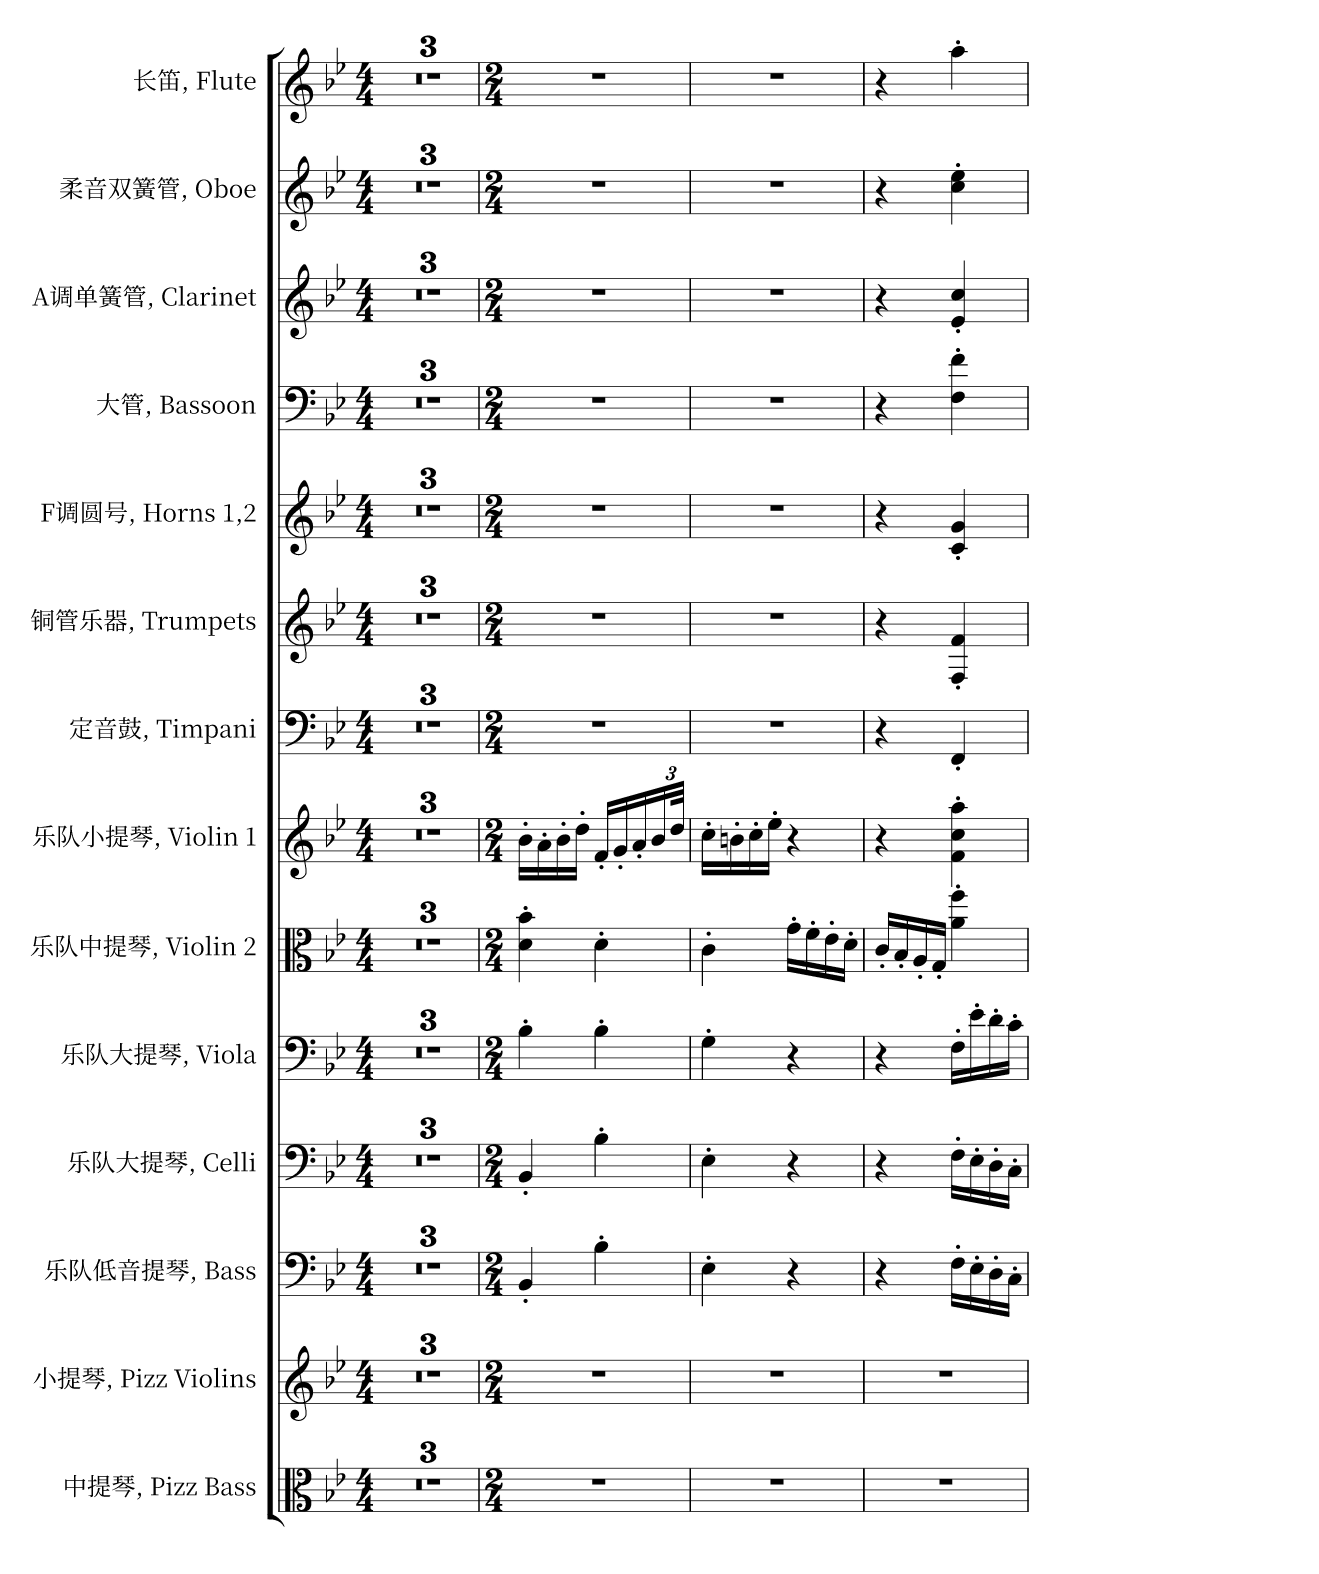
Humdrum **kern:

**kern	**kern	**kern	**kern	**kern	**kern	**kern	**kern	**kern	**kern	**kern	**kern	**kern	**kern
*part14	*part13	*part12	*part11	*part10	*part9	*part8	*part7	*part6	*part5	*part4	*part3	*part2	*part1
*staff14	*staff13	*staff12	*staff11	*staff10	*staff9	*staff8	*staff7	*staff6	*staff5	*staff4	*staff3	*staff2	*staff1
*I"中提琴, Pizz Bass	*I"小提琴, Pizz Violins	*I"乐队低音提琴, Bass	*I"乐队大提琴, Celli	*I"乐队大提琴, Viola	*I"乐队中提琴, Violin 2	*I"乐队小提琴, Violin 1	*I"定音鼓, Timpani	*I"铜管乐器, Trumpets	*I"F调圆号, Horns 1,2	*I"大管, Bassoon	*I"A调单簧管, Clarinet	*I"柔音双簧管, Oboe	*I"长笛, Flute
*	*I'Vln.	*	*	*	*	*	*I'Timp.	*	*I'F Hn.	*I'Bsn.	*I'A Cl.	*	*I'Fl.
*clefC3	*clefG2	*clefF4	*clefF4	*clefF4	*clefC3	*clefG2	*clefF4	*clefG2	*clefG2	*clefF4	*clefG2	*clefG2	*clefG2
*	*	*ITrd7c12	*	*	*	*	*	*	*ITrd4c7	*	*ITrd2c3	*ITrd2c3	*
*k[b-e-]	*k[b-e-]	*k[b-e-]	*k[b-e-]	*k[b-e-]	*k[b-e-]	*k[b-e-]	*k[b-e-]	*k[b-e-]	*k[b-e-a-]	*k[b-e-]	*k[f#]	*k[f#]	*k[b-e-]
*M4/4	*M4/4	*M4/4	*M4/4	*M4/4	*M4/4	*M4/4	*M4/4	*M4/4	*M4/4	*M4/4	*M4/4	*M4/4	*M4/4
*MM250	*MM250	*MM250	*MM250	*MM250	*MM250	*MM250	*MM250	*MM250	*MM250	*MM250	*MM250	*MM250	*MM250
=1	=1	=1	=1	=1	=1	=1	=1	=1	=1	=1	=1	=1	=1
1r	1r	1r	1r	1r	1r	1r	1r	1r	1r	1r	1r	1r	1r
=2	=2	=2	=2	=2	=2	=2	=2	=2	=2	=2	=2	=2	=2
1r	1r	1r	1r	1r	1r	1r	1r	1r	1r	1r	1r	1r	1r
=3	=3	=3	=3	=3	=3	=3	=3	=3	=3	=3	=3	=3	=3
1r	1r	1r	1r	1r	1r	1r	1r	1r	1r	1r	1r	1r	1r
=4	=4	=4	=4	=4	=4	=4	=4	=4	=4	=4	=4	=4	=4
*M2/4	*M2/4	*M2/4	*M2/4	*M2/4	*M2/4	*M2/4	*M2/4	*M2/4	*M2/4	*M2/4	*M2/4	*M2/4	*M2/4
*	*	*	*	*	*	*	*	*	*	*	*	*	*MM138
2r	2r	4BBB-'/	4BB-'/	4B-'\	4d\' 4b-\'	16b-'\LL	2r	2r	2r	2r	2r	2r	2r
.	.	.	.	.	.	16a'\	.	.	.	.	.	.	.
.	.	.	.	.	.	16b-'\	.	.	.	.	.	.	.
.	.	.	.	.	.	16dd'\JJ	.	.	.	.	.	.	.
.	.	4BB-'\	4B-'\	4B-'\	4d'\	16f'/LL	.	.	.	.	.	.	.
.	.	.	.	.	.	16g'/	.	.	.	.	.	.	.
.	.	.	.	.	.	16a'/	.	.	.	.	.	.	.
*	*	*	*	*	*	*Xbrackettup	*	*	*	*	*	*	*
.	.	.	.	.	.	24b-/	.	.	.	.	.	.	.
.	.	.	.	.	.	48dd/JJk	.	.	.	.	.	.	.
=5	=5	=5	=5	=5	=5	=5	=5	=5	=5	=5	=5	=5	=5
2r	2r	4EE-'\	4E-'\	4G'\	4c'\	16cc'\LL	2r	2r	2r	2r	2r	2r	2r
.	.	.	.	.	.	16bn'\	.	.	.	.	.	.	.
.	.	.	.	.	.	16cc'\	.	.	.	.	.	.	.
.	.	.	.	.	.	16ee-'\JJ	.	.	.	.	.	.	.
.	.	4r	4r	4r	16g'\LL	4r	.	.	.	.	.	.	.
.	.	.	.	.	16f'\	.	.	.	.	.	.	.	.
.	.	.	.	.	16e-'\	.	.	.	.	.	.	.	.
.	.	.	.	.	16d'\JJ	.	.	.	.	.	.	.	.
!!LO:PB:g=z
=6	=6	=6	=6	=6	=6	=6	=6	=6	=6	=6	=6	=6	=6
2r	2r	4r	4r	4r	16c'/LL	4r	4r	4r	4r	4r	4r	4r	4r
.	.	.	.	.	16B-'/	.	.	.	.	.	.	.	.
.	.	.	.	.	16A'/	.	.	.	.	.	.	.	.
.	.	.	.	.	16G'/JJ	.	.	.	.	.	.	.	.
.	.	16FF'\LL	16F'\LL	16F'\LL	4a\' 4ff\'	4f\' 4cc\' 4aa\'	4FF'/	4F/' 4f/'	4F/' 4c/'	4F\' 4f\'	4c/' 4a/'	4a\' 4cc\'	4aa'\
.	.	16EE-'\	16E-'\	16e-'\	.	.	.	.	.	.	.	.	.
.	.	16DD'\	16D'\	16d'\	.	.	.	.	.	.	.	.	.
.	.	16CC'\JJ	16C'\JJ	16c'\JJ	.	.	.	.	.	.	.	.	.
=	=	=	=	=	=	=	=	=	=	=	=	=	=
*-	*-	*-	*-	*-	*-	*-	*-	*-	*-	*-	*-	*-	*-
